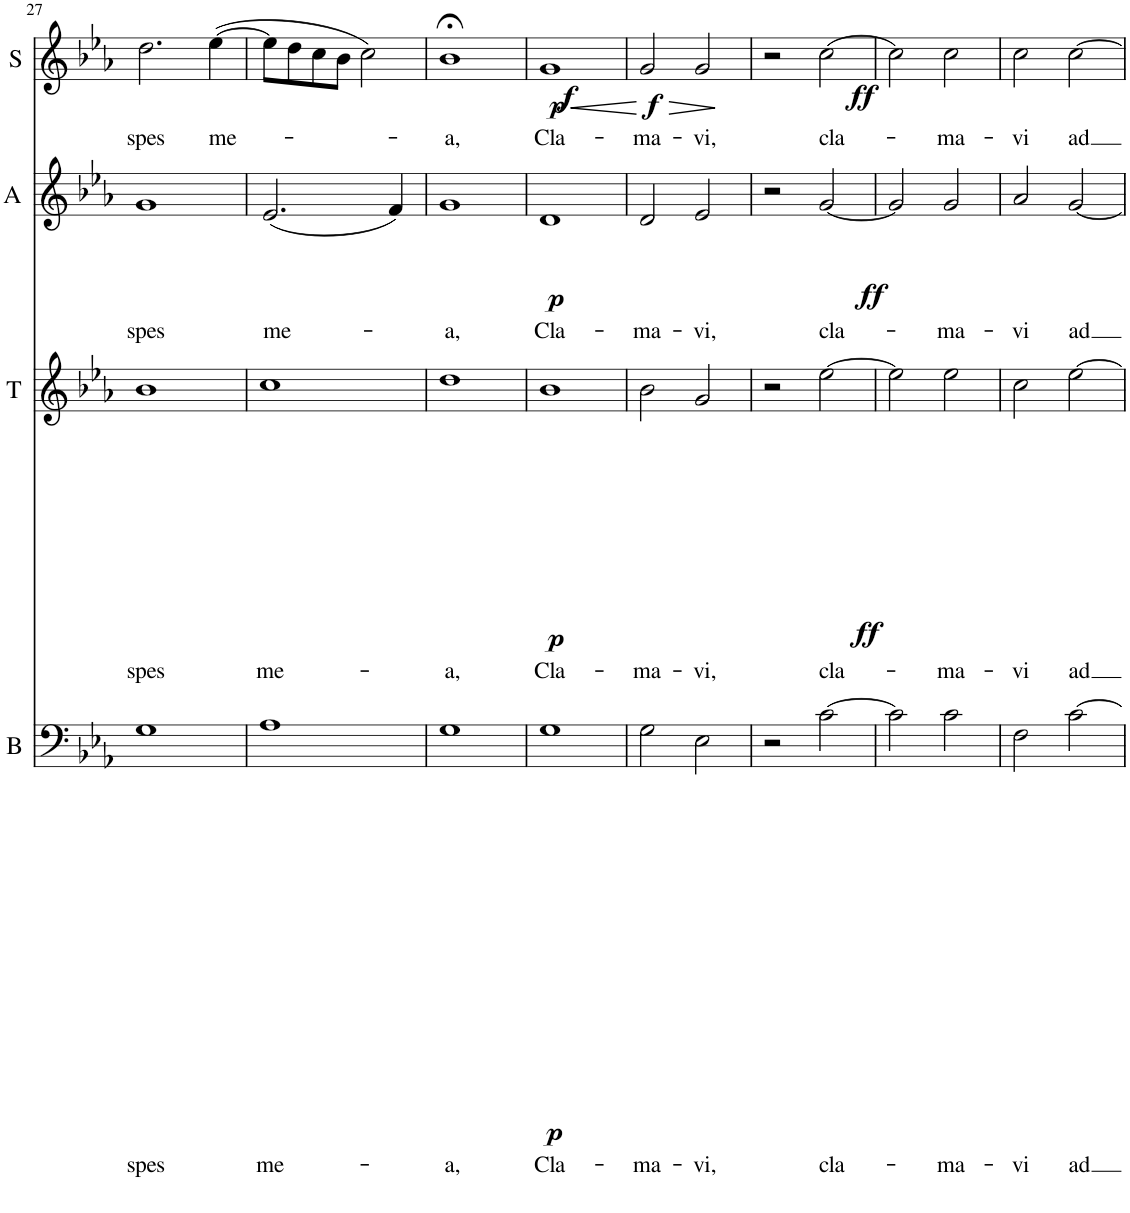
**kern	**text	**dynam	**kern	**text	**dynam	**kern	**text	**dynam	**kern	**text	**dynam
*part4	*part4	*part4	*part3	*part3	*part3	*part2	*part2	*part2	*part1	*part1	*part1
*staff4	*staff4	*staff4	*staff3	*staff3	*staff3	*staff2	*staff2	*staff2	*staff1	*staff1	*staff1
*I"B	*	*	*I"T	*	*	*I"A	*	*	*I"S	*	*
*I'B	*	*	*I'T	*	*	*I'A	*	*	*I'S	*	*
!!LO:PB:g=z
*clefF4	*	*	*clefG2	*	*	*clefG2	*	*	*clefG2	*	*
*k[b-e-a-]	*	*	*k[b-e-a-]	*	*	*k[b-e-a-]	*	*	*k[b-e-a-]	*	*
*M2/2	*	*	*M2/2	*	*	*M2/2	*	*	*M2/2	*	*
=27	=27	=27	=27	=27	=27	=27	=27	=27	=27	=27	=27
!	!LO:LY:b	!	!	!LO:LY:b	!	!	!LO:LY:b	!	!	!LO:LY:b	!
1G	spes	.	1b-	spes	.	1g	spes	.	2.dd\	-spes	.
!	!	!	!	!	!	!	!	!	!	!LO:LY:b	!
.	.	.	.	.	.	.	.	.	([4ee-\	me-	.
=28	=28	=28	=28	=28	=28	=28	=28	=28	=28	=28	=28
!	!LO:LY:b	!	!	!LO:LY:b	!	!	!LO:LY:b	!	!	!	!
1A-	me-	.	1cc	me-	.	(2.e-/	me-	.	8ee-\L]	.	.
.	.	.	.	.	.	.	.	.	8dd\	.	.
.	.	.	.	.	.	.	.	.	8cc\	.	.
.	.	.	.	.	.	.	.	.	8b-\J	.	.
!	!	!	!	!	!	!	!	!	!	!	!LO:DY:b
.	.	.	.	.	.	.	.	.	2cc\)	.	f
.	.	.	.	.	.	4f/)	.	.	.	.	.
=29	=29	=29	=29	=29	=29	=29	=29	=29	=29	=29	=29
!	!LO:LY:b	!	!	!LO:LY:b	!	!	!LO:LY:b	!	!	!LO:LY:b	!
1G	-a,	.	1dd	-a,	.	1g	-a,	.	1b-;<	-a,	.
=30	=30	=30	=30	=30	=30	=30	=30	=30	=30	=30	=30
!	!LO:LY:b	!LO:DY:b	!	!LO:LY:b	!LO:DY:b	!	!LO:LY:b	!LO:DY:b	!	!LO:LY:b	!LO:HP:b
!	!	!	!	!	!	!	!	!	!	!	!LO:DY:n=1:b
1G	Cla-	p	1b-	Cla-	p	1d	Cla-	p	1g	Cla-	< p
.	.	.	.	.	.	.	.	.	.	.	[
=31	=31	=31	=31	=31	=31	=31	=31	=31	=31	=31	=31
!	!LO:LY:b	!	!	!LO:LY:b	!	!	!LO:LY:b	!	!	!LO:LY:b	!LO:HP:b
!	!	!	!	!	!	!	!	!	!	!	!LO:DY:n=1:b
2G\	-ma-	.	2b-\	-ma-	.	2d/	-ma-	.	2g/	-ma-	> f
!	!LO:LY:b	!	!	!LO:LY:b	!	!	!LO:LY:b	!	!	!LO:LY:b	!
2E-\	-vi,	.	2g/	-vi,	.	2e-/	-vi,	.	2g/	-vi,	.
.	.	.	.	.	.	.	.	.	.	.	]
=32	=32	=32	=32	=32	=32	=32	=32	=32	=32	=32	=32
2r	.	.	2r	.	.	2r	.	.	2r	.	.
!	!LO:LY:b	!	!	!LO:LY:b	!LO:DY:b	!	!LO:LY:b	!LO:DY:b	!	!LO:LY:b	!LO:DY:b
[2c\	cla-	.	[2ee-\	cla-	ff	[2g/	cla-	ff	[2cc\	cla-	ff
=33	=33	=33	=33	=33	=33	=33	=33	=33	=33	=33	=33
2c\]	.	.	2ee-\]	.	.	2g/]	.	.	2cc\]	.	.
!	!LO:LY:b	!	!	!LO:LY:b	!	!	!LO:LY:b	!	!	!LO:LY:b	!
2c\	-ma-	.	2ee-\	-ma-	.	2g/	-ma-	.	2cc\	-ma-	.
=34	=34	=34	=34	=34	=34	=34	=34	=34	=34	=34	=34
!	!LO:LY:b	!	!	!LO:LY:b	!	!	!LO:LY:b	!	!	!LO:LY:b	!
2F\	-vi	.	2cc\	-vi	.	2a-/	-vi	.	2cc\	-vi	.
!	!LO:LY:b	!	!	!LO:LY:b	!	!	!LO:LY:b	!	!	!LO:LY:b	!
[2c\	ad	.	[2ee-\	ad	.	[2g/	ad	.	[2cc\	ad	.
=	=	=	=	=	=	=	=	=	=	=	=
*-	*-	*-	*-	*-	*-	*-	*-	*-	*-	*-	*-
